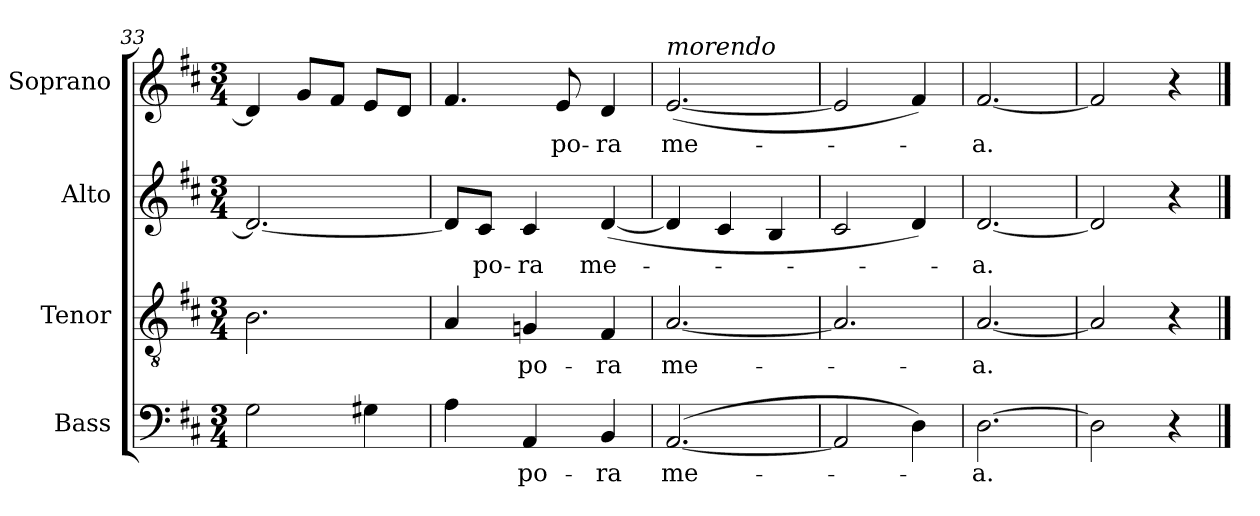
**kern	**text	**kern	**text	**kern	**text	**kern	**text
*part4	*part4	*part3	*part3	*part2	*part2	*part1	*part1
*staff4	*staff4	*staff3	*staff3	*staff2	*staff2	*staff1	*staff1
*I"Bass	*	*I"Tenor	*	*I"Alto	*	*I"Soprano	*
*I'B.	*	*I'T.	*	*I'A.	*	*I'S.	*
*clefF4	*	*clefGv2	*	*clefG2	*	*clefG2	*
*	*	*ITrd7c12	*	*	*	*	*
*k[f#c#]	*	*k[f#c#]	*	*k[f#c#]	*	*k[f#c#]	*
*D:	*	*D:	*	*D:	*	*D:	*
*M3/4	*	*M3/4	*	*M3/4	*	*M3/4	*
=33	=33	=33	=33	=33	=33	=33	=33
2Gi\	.	2.BBi\	.	2.di/_	.	4di/]	.
.	.	.	.	.	.	8gi/L	.
.	.	.	.	.	.	8f#i/J	.
4G#Xi\	.	.	.	.	.	8ei/L	.
.	.	.	.	.	.	8di/J	.
!!LO:LB:g=z
=34	=34	=34	=34	=34	=34	=34	=34
4Ai\	.	4AAi/	.	8di/L]	.	4.f#i/	.
!	!	!	!	!	!LO:LY:b:color=#000000	!	!
.	.	.	.	8c#i/J	-po-	.	.
!	!LO:LY:b:color=#000000	!	!	!	!	!	!
!	!	!	!LO:LY:b:color=#000000	!	!	!	!
!	!	!	!	!	!LO:LY:b:color=#000000	!	!
4AAi/	-po-	4GGni/	-po-	4c#i/	-ra	.	.
!	!	!	!	!	!	!	!LO:LY:b:color=#000000
.	.	.	.	.	.	8ei/	-po-
!	!LO:LY:b:color=#000000	!	!	!	!	!	!
!	!	!	!LO:LY:b:color=#000000	!	!	!	!
!	!	!	!	!	!LO:LY:b:color=#000000	!	!
!	!	!	!	!	!	!	!LO:LY:b:color=#000000
4BBi/	-ra	4FF#i/	-ra	([4di/	me-	4di/	-ra
=35	=35	=35	=35	=35	=35	=35	=35
!	!LO:LY:b:color=#000000	!	!	!	!	!	!
!	!	!	!LO:LY:b:color=#000000	!	!	!	!
!	!	!	!	!	!	!LO:TX:a:i:t=morendo	!
!	!	!	!	!	!	!	!LO:LY:b:color=#000000
([2.AAi/	me-	[2.AAi/	me-	4di/]	.	([2.ei/	me-
.	.	.	.	4c#i/	.	.	.
.	.	.	.	4Bi/	.	.	.
=36	=36	=36	=36	=36	=36	=36	=36
2AAi/]	.	2.AAi/]	.	2c#i/	.	2ei/]	.
4Di\)	.	.	.	4di/)	.	4f#i/)	.
=37	=37	=37	=37	=37	=37	=37	=37
!	!LO:LY:b:color=#000000	!	!	!	!	!	!
!	!	!	!LO:LY:b:color=#000000	!	!	!	!
!	!	!	!	!	!LO:LY:b:color=#000000	!	!
!	!	!	!	!	!	!	!LO:LY:b:color=#000000
[2.Di\	-a.	[2.AAi/	-a.	[2.di/	-a.	[2.f#i/	-a.
=38	=38	=38	=38	=38	=38	=38	=38
2Di\]	.	2AAi/]	.	2di/]	.	2f#i/]	.
4r	.	4r	.	4r	.	4r	.
==	==	==	==	==	==	==	==
*-	*-	*-	*-	*-	*-	*-	*-
